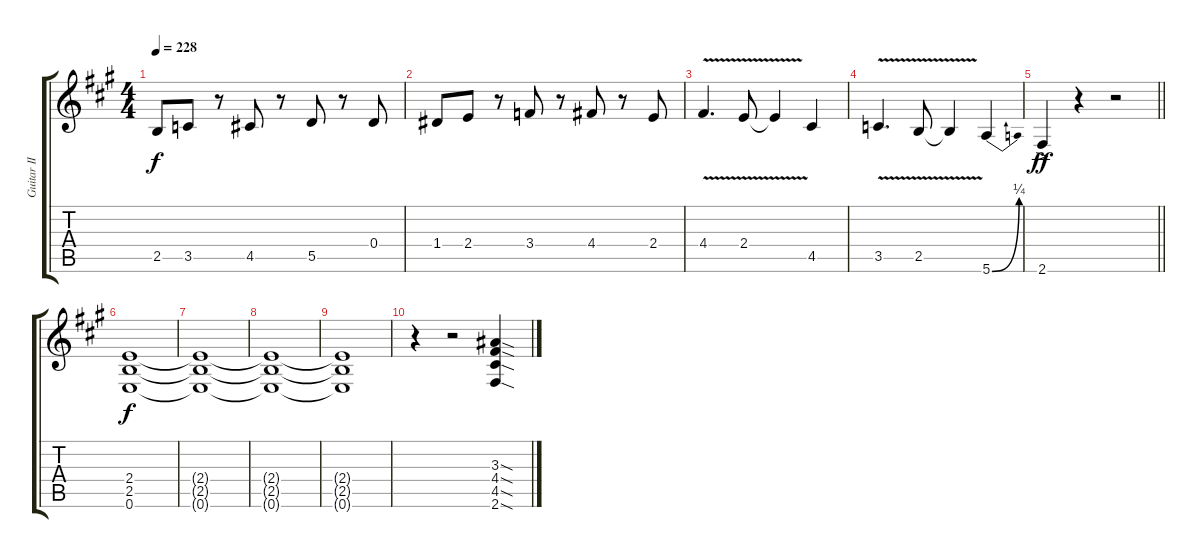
\track ("Guitar II" "Guitar II") {mute instrument distortionguitar}
\staff {score tabs}
\tuning (E4 B3 G3 D3 A2 E2) {hide}
\ts (4 4)
\tempo 228
\clef g2
\ks a
2.5.8{dy f} 3.5.8 r.8 4.5.8 r.8 5.5.8 r.8 0.4.8 |
1.4.8 2.4.8 r.8 3.4.8 r.8 4.4.8 r.8 2.4.8 |
4.4{v}.4{d} 2.4{v}.8 2.4{v t}.4 4.5.4 |
3.5{v}.4{d} 2.5{v}.8 2.5{v t}.4 5.6{be (bend 0 0 60 1)}.4 |
\barLineRight lightlight
2.6{ac}.4{dy ff} r.4 r.2 |
(2.4 2.5 0.6).1{dy f} |
(2.4{t} 2.5{t} 0.6{t}).1 |
(2.4{t} 2.5{t} 0.6{t}).1 |
(2.4{t} 2.5{t} 0.6{t}).1 |
r.4 r.2 (3.3{sod} 4.4{sod} 4.5{sod} 2.6{sod}).4
